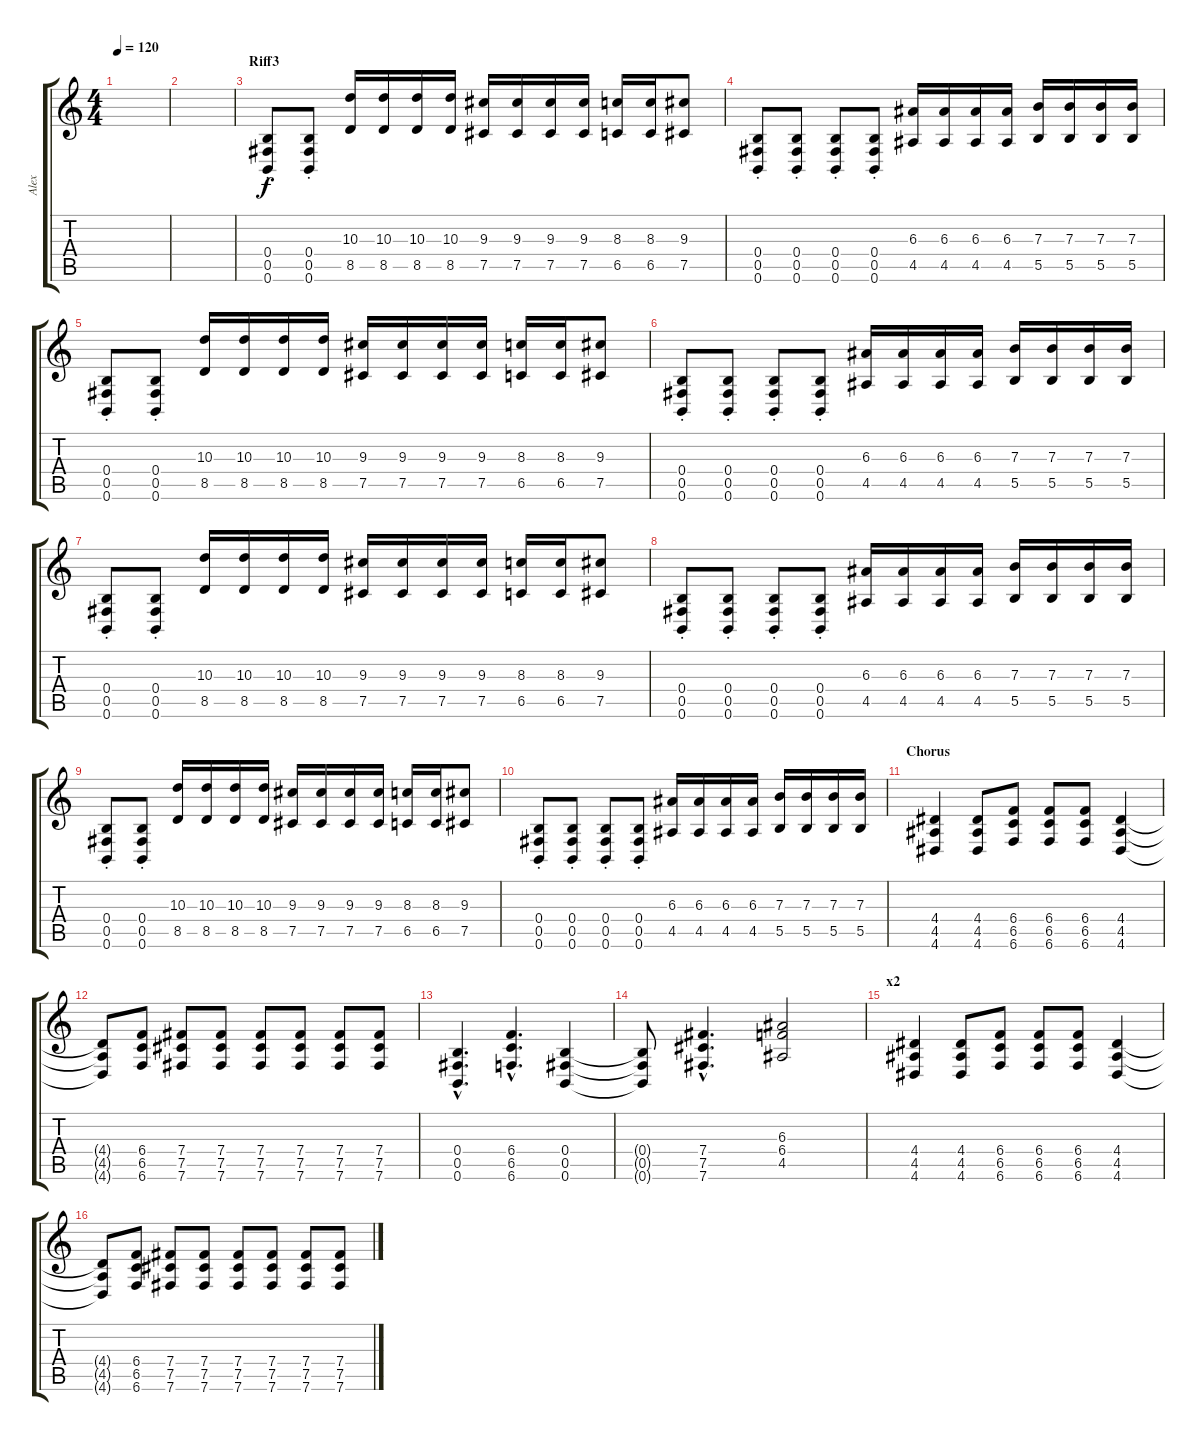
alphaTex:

\track ("Alex" "Alex") {instrument distortionguitar}
\staff {score tabs}
\tuning (Db4 Ab3 E3 B2 Gb2 B1) {hide}
\ts (4 4)
\tempo 120
\clef g2
\ks c
|
|
\section ("" "Riff3")
(0.4{st} 0.5{st} 0.6).8 (0.4{st} 0.5{st} 0.6).8 (10.3 8.5).16 (10.3 8.5).16 (10.3 8.5).16 (10.3 8.5).16 (9.3 7.5).16 (9.3 7.5).16 (9.3 7.5).16 (9.3 7.5).16 (8.3 6.5).16 (8.3 6.5).16 (9.3 7.5).8 |
(0.4{st} 0.5{st} 0.6).8 (0.4{st} 0.5{st} 0.6).8 (0.4{st} 0.5{st} 0.6).8 (0.4{st} 0.5{st} 0.6).8 (6.3 4.5).16 (6.3 4.5).16 (6.3 4.5).16 (6.3 4.5).16 (7.3 5.5).16 (7.3 5.5).16 (7.3 5.5).16 (7.3 5.5).16 |
(0.4{st} 0.5{st} 0.6).8 (0.4{st} 0.5{st} 0.6).8 (10.3 8.5).16 (10.3 8.5).16 (10.3 8.5).16 (10.3 8.5).16 (9.3 7.5).16 (9.3 7.5).16 (9.3 7.5).16 (9.3 7.5).16 (8.3 6.5).16 (8.3 6.5).16 (9.3 7.5).8 |
(0.4{st} 0.5{st} 0.6).8 (0.4{st} 0.5{st} 0.6).8 (0.4{st} 0.5{st} 0.6).8 (0.4{st} 0.5{st} 0.6).8 (6.3 4.5).16 (6.3 4.5).16 (6.3 4.5).16 (6.3 4.5).16 (7.3 5.5).16 (7.3 5.5).16 (7.3 5.5).16 (7.3 5.5).16 |
(0.4{st} 0.5{st} 0.6).8 (0.4{st} 0.5{st} 0.6).8 (10.3 8.5).16 (10.3 8.5).16 (10.3 8.5).16 (10.3 8.5).16 (9.3 7.5).16 (9.3 7.5).16 (9.3 7.5).16 (9.3 7.5).16 (8.3 6.5).16 (8.3 6.5).16 (9.3 7.5).8 |
(0.4{st} 0.5{st} 0.6).8 (0.4{st} 0.5{st} 0.6).8 (0.4{st} 0.5{st} 0.6).8 (0.4{st} 0.5{st} 0.6).8 (6.3 4.5).16 (6.3 4.5).16 (6.3 4.5).16 (6.3 4.5).16 (7.3 5.5).16 (7.3 5.5).16 (7.3 5.5).16 (7.3 5.5).16 |
(0.4{st} 0.5{st} 0.6).8 (0.4{st} 0.5{st} 0.6).8 (10.3 8.5).16 (10.3 8.5).16 (10.3 8.5).16 (10.3 8.5).16 (9.3 7.5).16 (9.3 7.5).16 (9.3 7.5).16 (9.3 7.5).16 (8.3 6.5).16 (8.3 6.5).16 (9.3 7.5).8 |
(0.4{st} 0.5{st} 0.6).8 (0.4{st} 0.5{st} 0.6).8 (0.4{st} 0.5{st} 0.6).8 (0.4{st} 0.5{st} 0.6).8 (6.3 4.5).16 (6.3 4.5).16 (6.3 4.5).16 (6.3 4.5).16 (7.3 5.5).16 (7.3 5.5).16 (7.3 5.5).16 (7.3 5.5).16 |
\section ("" "Chorus")
(4.4 4.5 4.6).4 (4.4 4.5 4.6).8 (6.4 6.5 6.6).8 (6.4 6.5 6.6).8 (6.4 6.5 6.6).8 (4.4 4.5 4.6).4 |
(4.4{t} 4.5{t} 4.6{t}).8 (6.4 6.5 6.6).8 (7.4 7.5 7.6).8 (7.4 7.5 7.6).8 (7.4 7.5 7.6).8 (7.4 7.5 7.6).8 (7.4 7.5 7.6).8 (7.4 7.5 7.6).8 |
(0.4{hac} 0.5{hac} 0.6{hac}).4{d} (6.4{hac} 6.5{hac} 6.6{hac}).4{d} (0.4 0.5 0.6).4 |
(0.4{t} 0.5{t} 0.6{t}).8 (7.4{hac} 7.5{hac} 7.6{hac}).4{d} (6.3 6.4 4.5).2 |
\section ("" "x2")
(4.4 4.5 4.6).4 (4.4 4.5 4.6).8 (6.4 6.5 6.6).8 (6.4 6.5 6.6).8 (6.4 6.5 6.6).8 (4.4 4.5 4.6).4 |
(4.4{t} 4.5{t} 4.6{t}).8 (6.4 6.5 6.6).8 (7.4 7.5 7.6).8 (7.4 7.5 7.6).8 (7.4 7.5 7.6).8 (7.4 7.5 7.6).8 (7.4 7.5 7.6).8 (7.4 7.5 7.6).8
